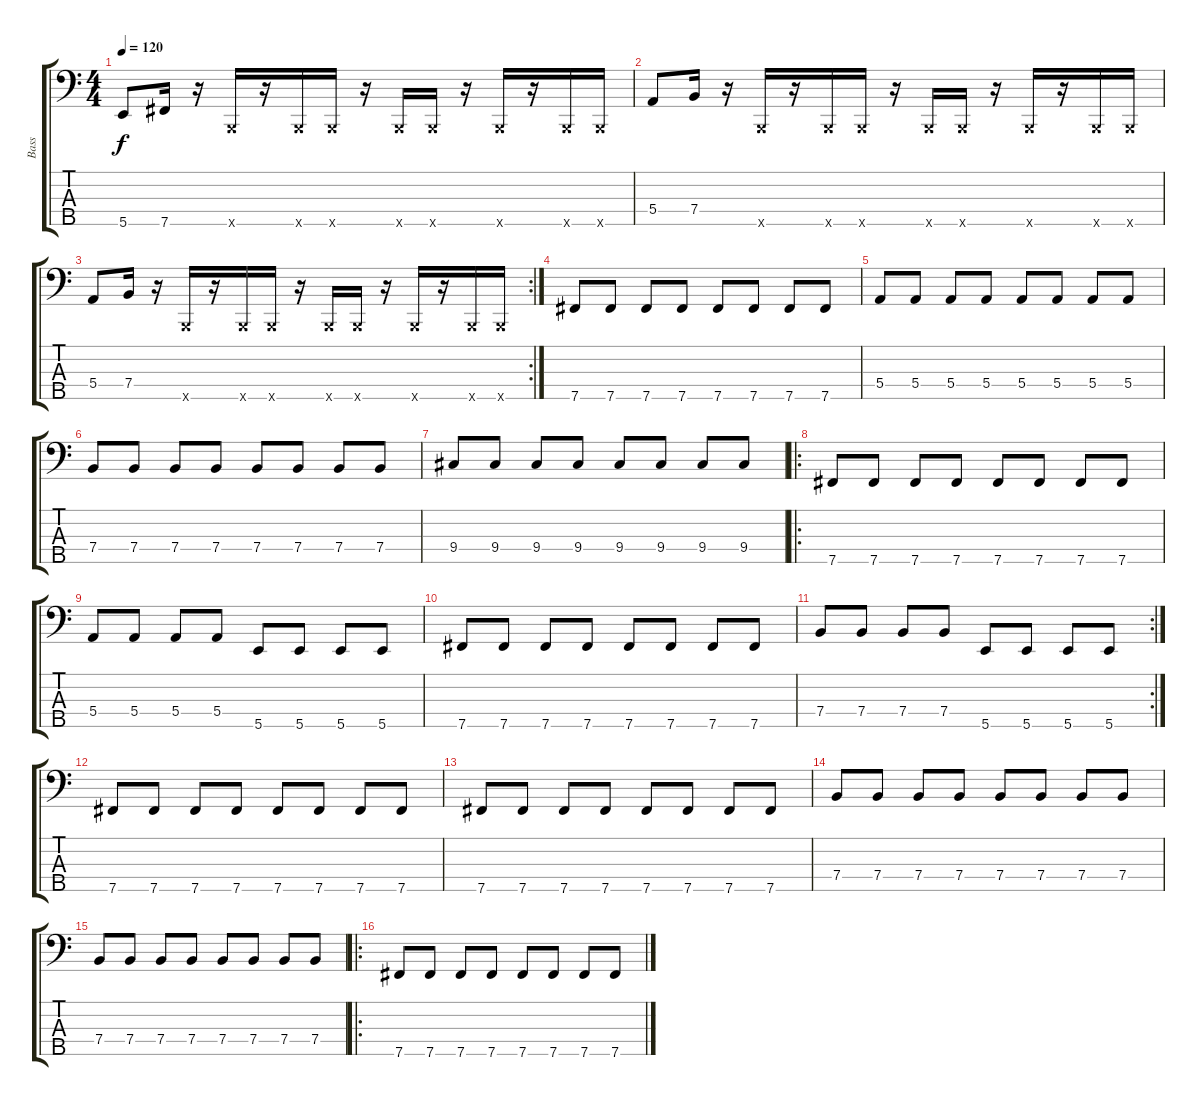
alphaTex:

\track ("Bass" "Bass") {instrument electricbasspick}
\staff {score tabs}
\tuning (G2 D2 A1 E1 B0) {hide}
\ts (4 4)
\tempo 120
\clef f4
\ks c
5.5.8{dy f} 7.5.16 r.16 0.5{x}.16 r.16 0.5{x}.16 0.5{x}.16 r.16 0.5{x}.16 0.5{x}.16 r.16 0.5{x}.16 r.16 0.5{x}.16 0.5{x}.16 |
5.4.8 7.4.16 r.16 0.5{x}.16 r.16 0.5{x}.16 0.5{x}.16 r.16 0.5{x}.16 0.5{x}.16 r.16 0.5{x}.16 r.16 0.5{x}.16 0.5{x}.16 |
\rc 2
5.4.8 7.4.16 r.16 0.5{x}.16 r.16 0.5{x}.16 0.5{x}.16 r.16 0.5{x}.16 0.5{x}.16 r.16 0.5{x}.16 r.16 0.5{x}.16 0.5{x}.16 |
7.5.8 7.5.8 7.5.8 7.5.8 7.5.8 7.5.8 7.5.8 7.5.8 |
5.4.8 5.4.8 5.4.8 5.4.8 5.4.8 5.4.8 5.4.8 5.4.8 |
7.4.8 7.4.8 7.4.8 7.4.8 7.4.8 7.4.8 7.4.8 7.4.8 |
9.4.8 9.4.8 9.4.8 9.4.8 9.4.8 9.4.8 9.4.8 9.4.8 |
\ro
7.5.8 7.5.8 7.5.8 7.5.8 7.5.8 7.5.8 7.5.8 7.5.8 |
5.4.8 5.4.8 5.4.8 5.4.8 5.5.8 5.5.8 5.5.8 5.5.8 |
7.5.8 7.5.8 7.5.8 7.5.8 7.5.8 7.5.8 7.5.8 7.5.8 |
\rc 2
7.4.8 7.4.8 7.4.8 7.4.8 5.5.8 5.5.8 5.5.8 5.5.8 |
7.5.8 7.5.8 7.5.8 7.5.8 7.5.8 7.5.8 7.5.8 7.5.8 |
7.5.8 7.5.8 7.5.8 7.5.8 7.5.8 7.5.8 7.5.8 7.5.8 |
7.4.8 7.4.8 7.4.8 7.4.8 7.4.8 7.4.8 7.4.8 7.4.8 |
7.4.8 7.4.8 7.4.8 7.4.8 7.4.8 7.4.8 7.4.8 7.4.8 |
\ro
7.5.8 7.5.8 7.5.8 7.5.8 7.5.8 7.5.8 7.5.8 7.5.8
